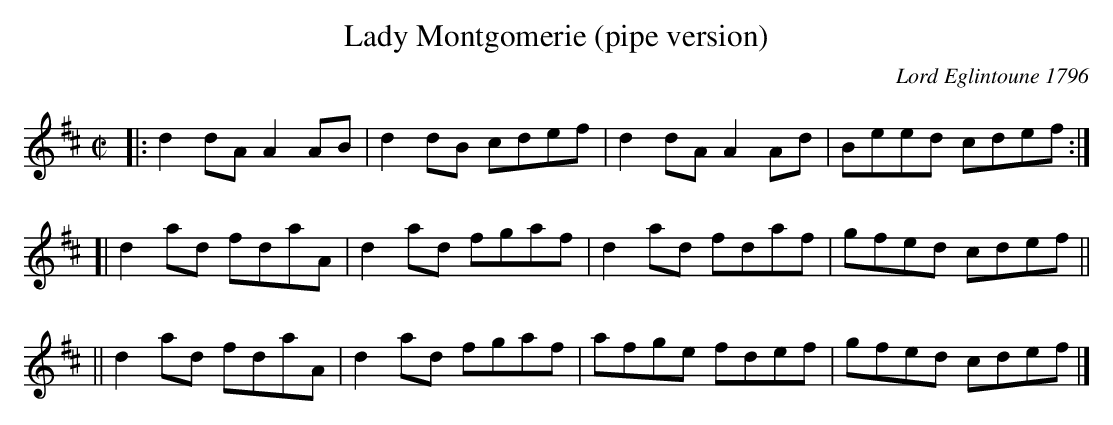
X:1
T: Lady Montgomerie (pipe version)
C: Lord Eglintoune 1796
M: C|
L: 1/8
K: D
|: d2dA A2AB | d2dB cdef | d2dA A2Ad | Beed cdef :|
[| d2ad fdaA | d2ad fgaf | d2ad fdaf | gfed cdef ||
|| d2ad fdaA | d2ad fgaf | afge fdef | gfed cdef |]
